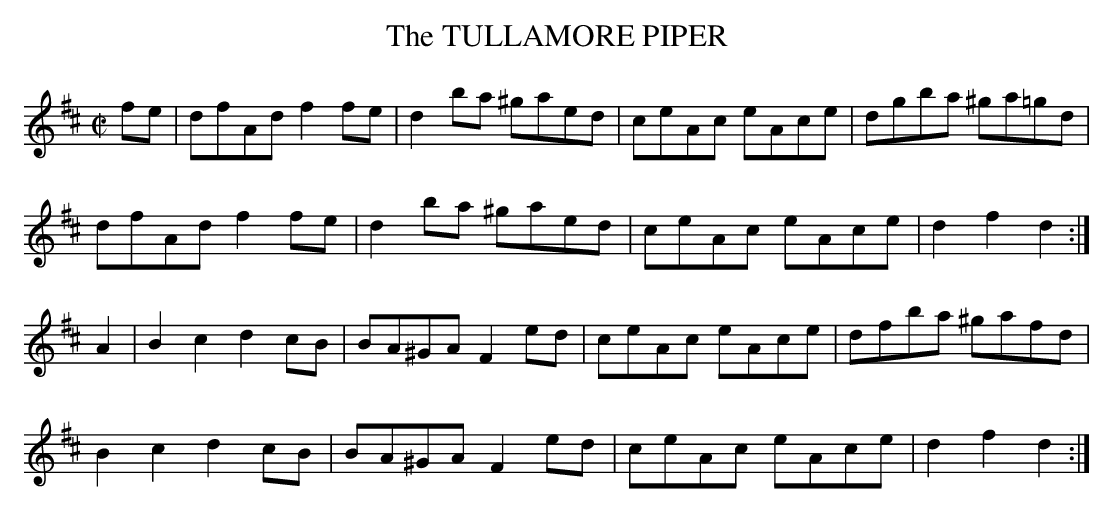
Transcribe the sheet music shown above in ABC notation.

X:1
T:TULLAMORE PIPER, The
M:C|
L:1/8
K:D
fe|dfAd f2fe|d2ba ^gaed|ceAc eAce|dgba ^ga=gd|
dfAd f2fe|d2ba ^gaed|ceAc eAce|d2f2d2:|
A2|B2c2 d2cB|BA^GA F2ed|ceAc eAce|dfba ^gafd|
B2c2 d2cB|BA^GA F2ed|ceAc eAce|d2f2d2:|
